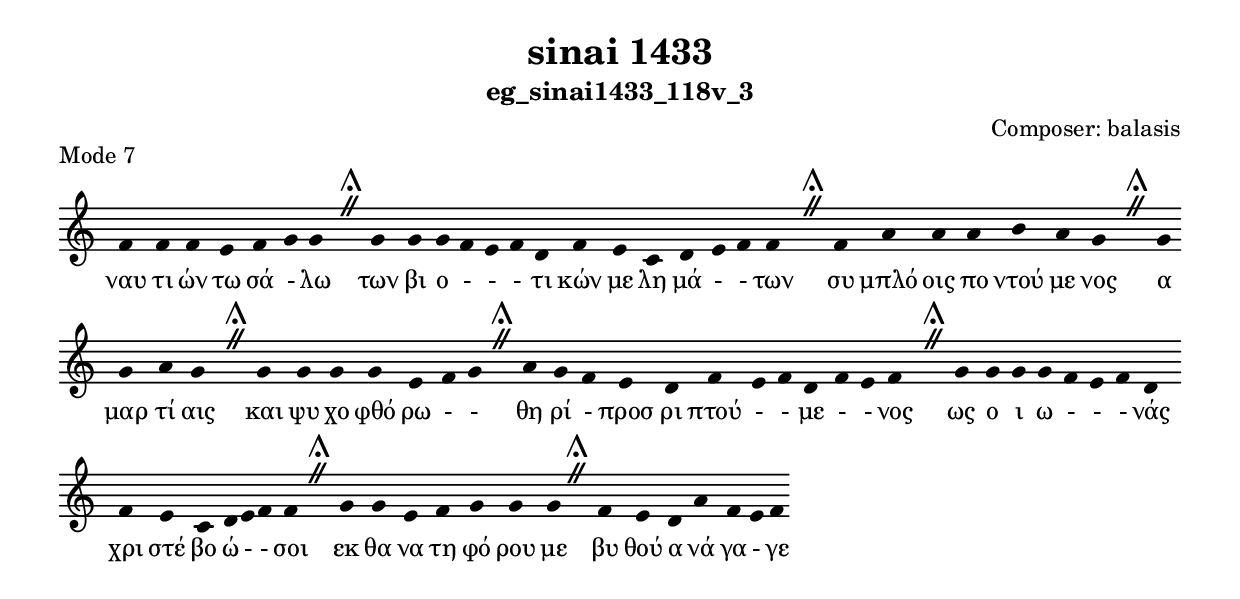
\include "gregorian.ly"

	\header {
 	  title = "sinai 1433"
	  subtitle = "eg_sinai1433_118v_3"
	  composer = "Composer: balasis"
	  piece = "Mode 7"
	}

	chant = {
	  f'4 f'4 f'4 e'4 f'4 g'4 g'4 \divisioMaior
 g'4 g'4 g'4 f'4 e'4 f'4 d'4 f'4 e'4 c'4 d'4 e'4 f'4 f'4 \divisioMaior
 f'4 a'4 a'4 a'4 b'4 a'4 g'4 \divisioMaior
 g'4 g'4 a'4 g'4 \divisioMaior
 g'4 g'4 g'4 g'4 e'4 f'4 g'4 \divisioMaior
 a'4 g'4 f'4 e'4 d'4 f'4 e'4 f'4 d'4 f'4 e'4 f'4 \divisioMaior
 g'4 g'4 g'4 g'4 f'4 e'4 f'4 d'4 f'4 e'4 c'4 d'4 e'4 f'4 f'4 \divisioMaior
 g'4 g'4 e'4 f'4 g'4 g'4 g'4 \divisioMaior
 f'4 e'4 d'4 a'4 f'4 e'4 f'4\finalis
	}

	verba = \lyricmode {ναυ τι ών τω σά - λω 
των βι ο -  -  - τι κών με λη μά -  - των 
συ μπλό οις πο ντού με νος 
α μαρ τί αις 
και ψυ χο φθό ρω -  - 
θη ρί - προσ ρι πτού -  - με -  - νος 
ως ο ι ω -  -  - νάς χρι στέ βο ώ -  - σοι 
εκ θα να τη φό ρου με 
βυ θού α νά γα - γε 
	}


	\score {
	  \new Staff <<
	  \new Voice = "melody" \chant
	  \new Lyrics = "one" \lyricsto melody \verba
	  >>
	  \layout {
	    \context {
	      \Staff
	      \remove "Time_signature_engraver"
	      \remove "Bar_engraver"
	    }
	    \context {
	      \Voice
	      \remove "Stem_engraver"
	    }
	  }
	}